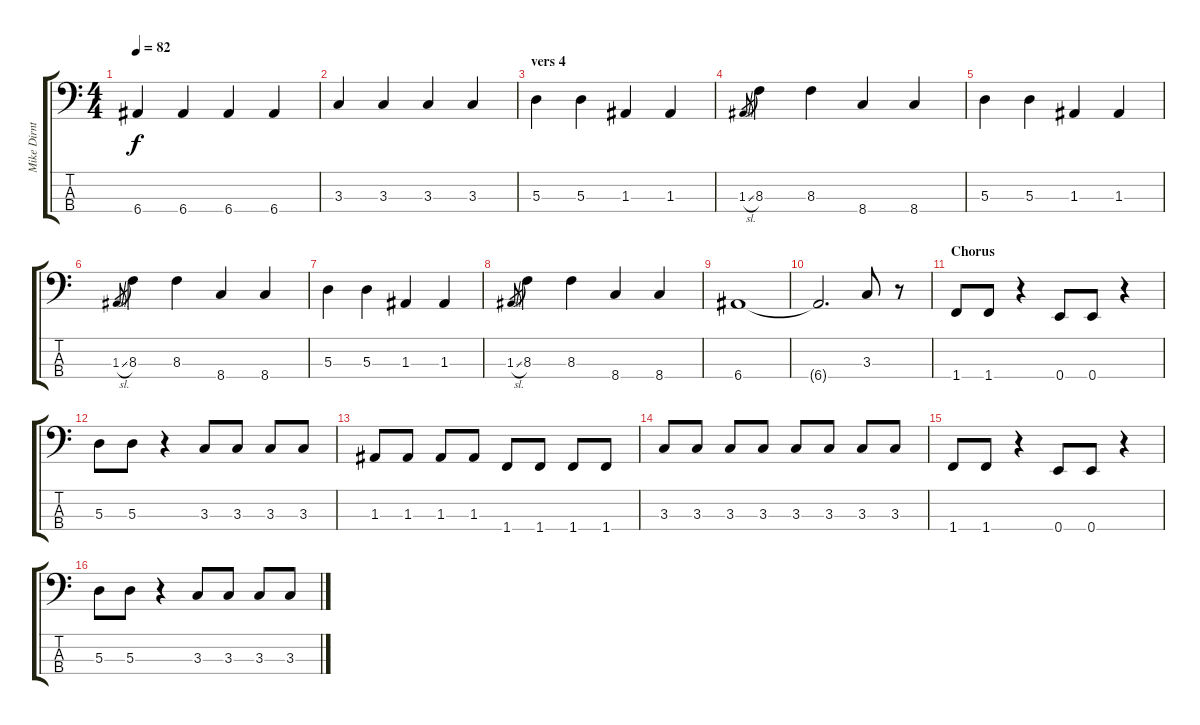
\track ("Mike Dirnt bass" "Mike Dirnt") {instrument electricbassfinger}
\staff {score tabs}
\tuning (G2 D2 A1 E1) {hide}
\ts (4 4)
\tempo 82
\clef f4
\ks c
6.4.4{dy f} 6.4.4 6.4.4 6.4.4 |
3.3.4 3.3.4 3.3.4 3.3.4 |
\section ("" "vers 4")
5.3.4 5.3.4 1.3.4 1.3.4 |
1.3{sl}.8{gr} 8.3.4 8.3.4 8.4.4 8.4.4 |
5.3.4 5.3.4 1.3.4 1.3.4 |
1.3{sl}.8{gr} 8.3.4 8.3.4 8.4.4 8.4.4 |
5.3.4 5.3.4 1.3.4 1.3.4 |
1.3{sl}.8{gr} 8.3.4 8.3.4 8.4.4 8.4.4 |
6.4.1 |
6.4{t}.2{d} 3.3.8 r.8 |
\section ("" "Chorus")
1.4.8 1.4.8 r.4 0.4.8 0.4.8 r.4 |
5.3.8 5.3.8 r.4 3.3.8 3.3.8 3.3.8 3.3.8 |
1.3.8 1.3.8 1.3.8 1.3.8 1.4.8 1.4.8 1.4.8 1.4.8 |
3.3.8 3.3.8 3.3.8 3.3.8 3.3.8 3.3.8 3.3.8 3.3.8 |
1.4.8 1.4.8 r.4 0.4.8 0.4.8 r.4 |
5.3.8 5.3.8 r.4 3.3.8 3.3.8 3.3.8 3.3.8
